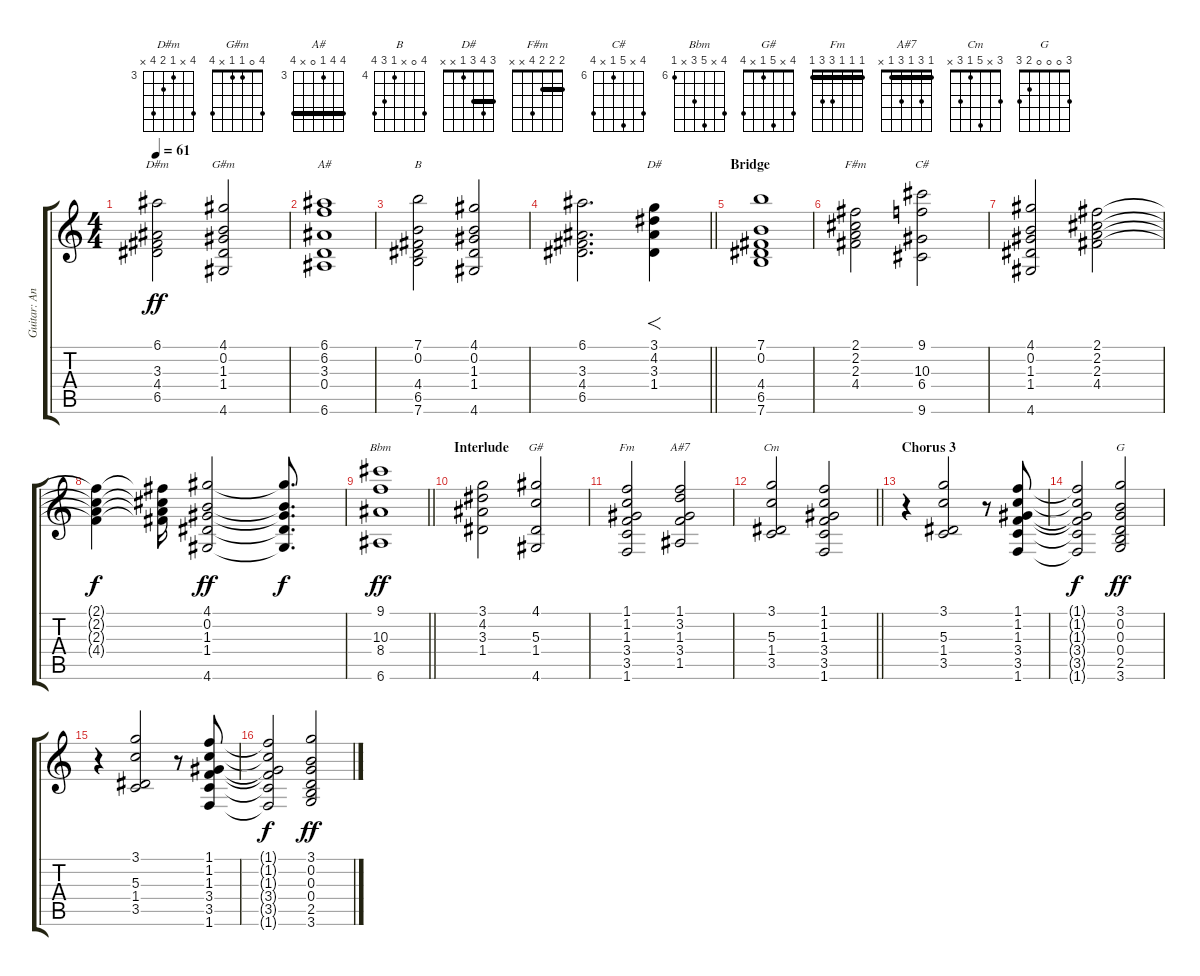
\track ("Guitar: Anthony Rathman" "Guitar: An") {instrument electricguitarjazz}
\staff {score tabs}
\tuning (E4 B3 G3 D3 A2 E2) {hide}
\chord ("D#m" 6 x 3 4 6 x) {firstfret 3}
\chord ("G#m" 4 0 1 1 x 4)
\chord ("A#" 6 6 3 0 x 6) {firstfret 3 barre 6}
\chord ("B" 7 0 x 4 6 7) {firstfret 4}
\chord ("D#" 3 4 3 1 x x) {barre 3}
\chord ("F#m" 2 2 2 4 x x) {barre 2}
\chord ("C#" 9 x 10 6 x 9) {firstfret 6}
\chord ("Bbm" 9 x 10 8 x 6) {firstfret 6}
\chord ("G#" 4 x 5 1 x 4)
\chord ("Fm" 1 1 1 3 3 1) {barre 1}
\chord ("A#7" 1 3 1 3 1 x) {barre 1}
\chord ("Cm" 3 x 5 1 3 x)
\chord ("G" 3 0 0 0 2 3)
\ts (4 4)
\tempo 61
\clef g2
\ks c
(6.1 3.3 4.4 6.5).2{ch "D#m" dy ff} (4.1 0.2 1.3 1.4 4.6).2{ch "G#m"} |
(6.1 6.2 3.3 0.4 6.6).1{ch "A#"} |
(7.1 0.2 4.4 6.5 7.6).2{ch "B"} (4.1 0.2 1.3 1.4 4.6).2 |
\barLineRight lightlight
(6.1 3.3 4.4 6.5).2{d} (3.1 4.2 3.3 1.4).4{f ch "D#"} |
\section ("" "Bridge")
(7.1 0.2 4.4 6.5 7.6).1 |
(2.1 2.2 2.3 4.4).2{ch "F#m"} (9.1 10.3 6.4 9.6).2{ch "C#"} |
(4.1 0.2 1.3 1.4 4.6).2 (2.1 2.2 2.3 4.4).2 |
(2.1{t} 2.2{t} 2.3{t} 4.4{t}).4{dy f} (2.1{t} 2.2{t} 2.3{t} 4.4{t}).16 (4.1 0.2 1.3 1.4 4.6).2{dy ff} (4.1{t} 0.2{t} 1.3{t} 1.4{t} 4.6{t}).8{d dy f} |
\barLineRight lightlight
(9.1 10.3 8.4 6.6).1{ch "Bbm" dy ff} |
\section ("" "Interlude")
(3.1 4.2 3.3 1.4).2 (4.1 5.3 1.4 4.6).2{ch "G#"} |
(1.1 1.2 1.3 3.4 3.5 1.6).2{ch "Fm"} (1.1 3.2 1.3 3.4 1.5).2{ch "A#7"} |
\barLineRight lightlight
(3.1 5.3 1.4 3.5).2{ch "Cm"} (1.1 1.2 1.3 3.4 3.5 1.6).2 |
\section ("" "Chorus 3")
r.4 (3.1 5.3 1.4 3.5).2 r.8 (1.1 1.2 1.3 3.4 3.5 1.6).8 |
(1.1{t} 1.2{t} 1.3{t} 3.4{t} 3.5{t} 1.6{t}).2{dy f} (3.1 0.2 0.3 0.4 2.5 3.6).2{ch "G" dy ff} |
r.4 (3.1 5.3 1.4 3.5).2 r.8 (1.1 1.2 1.3 3.4 3.5 1.6).8 |
(1.1{t} 1.2{t} 1.3{t} 3.4{t} 3.5{t} 1.6{t}).2{dy f} (3.1 0.2 0.3 0.4 2.5 3.6).2{dy ff}
